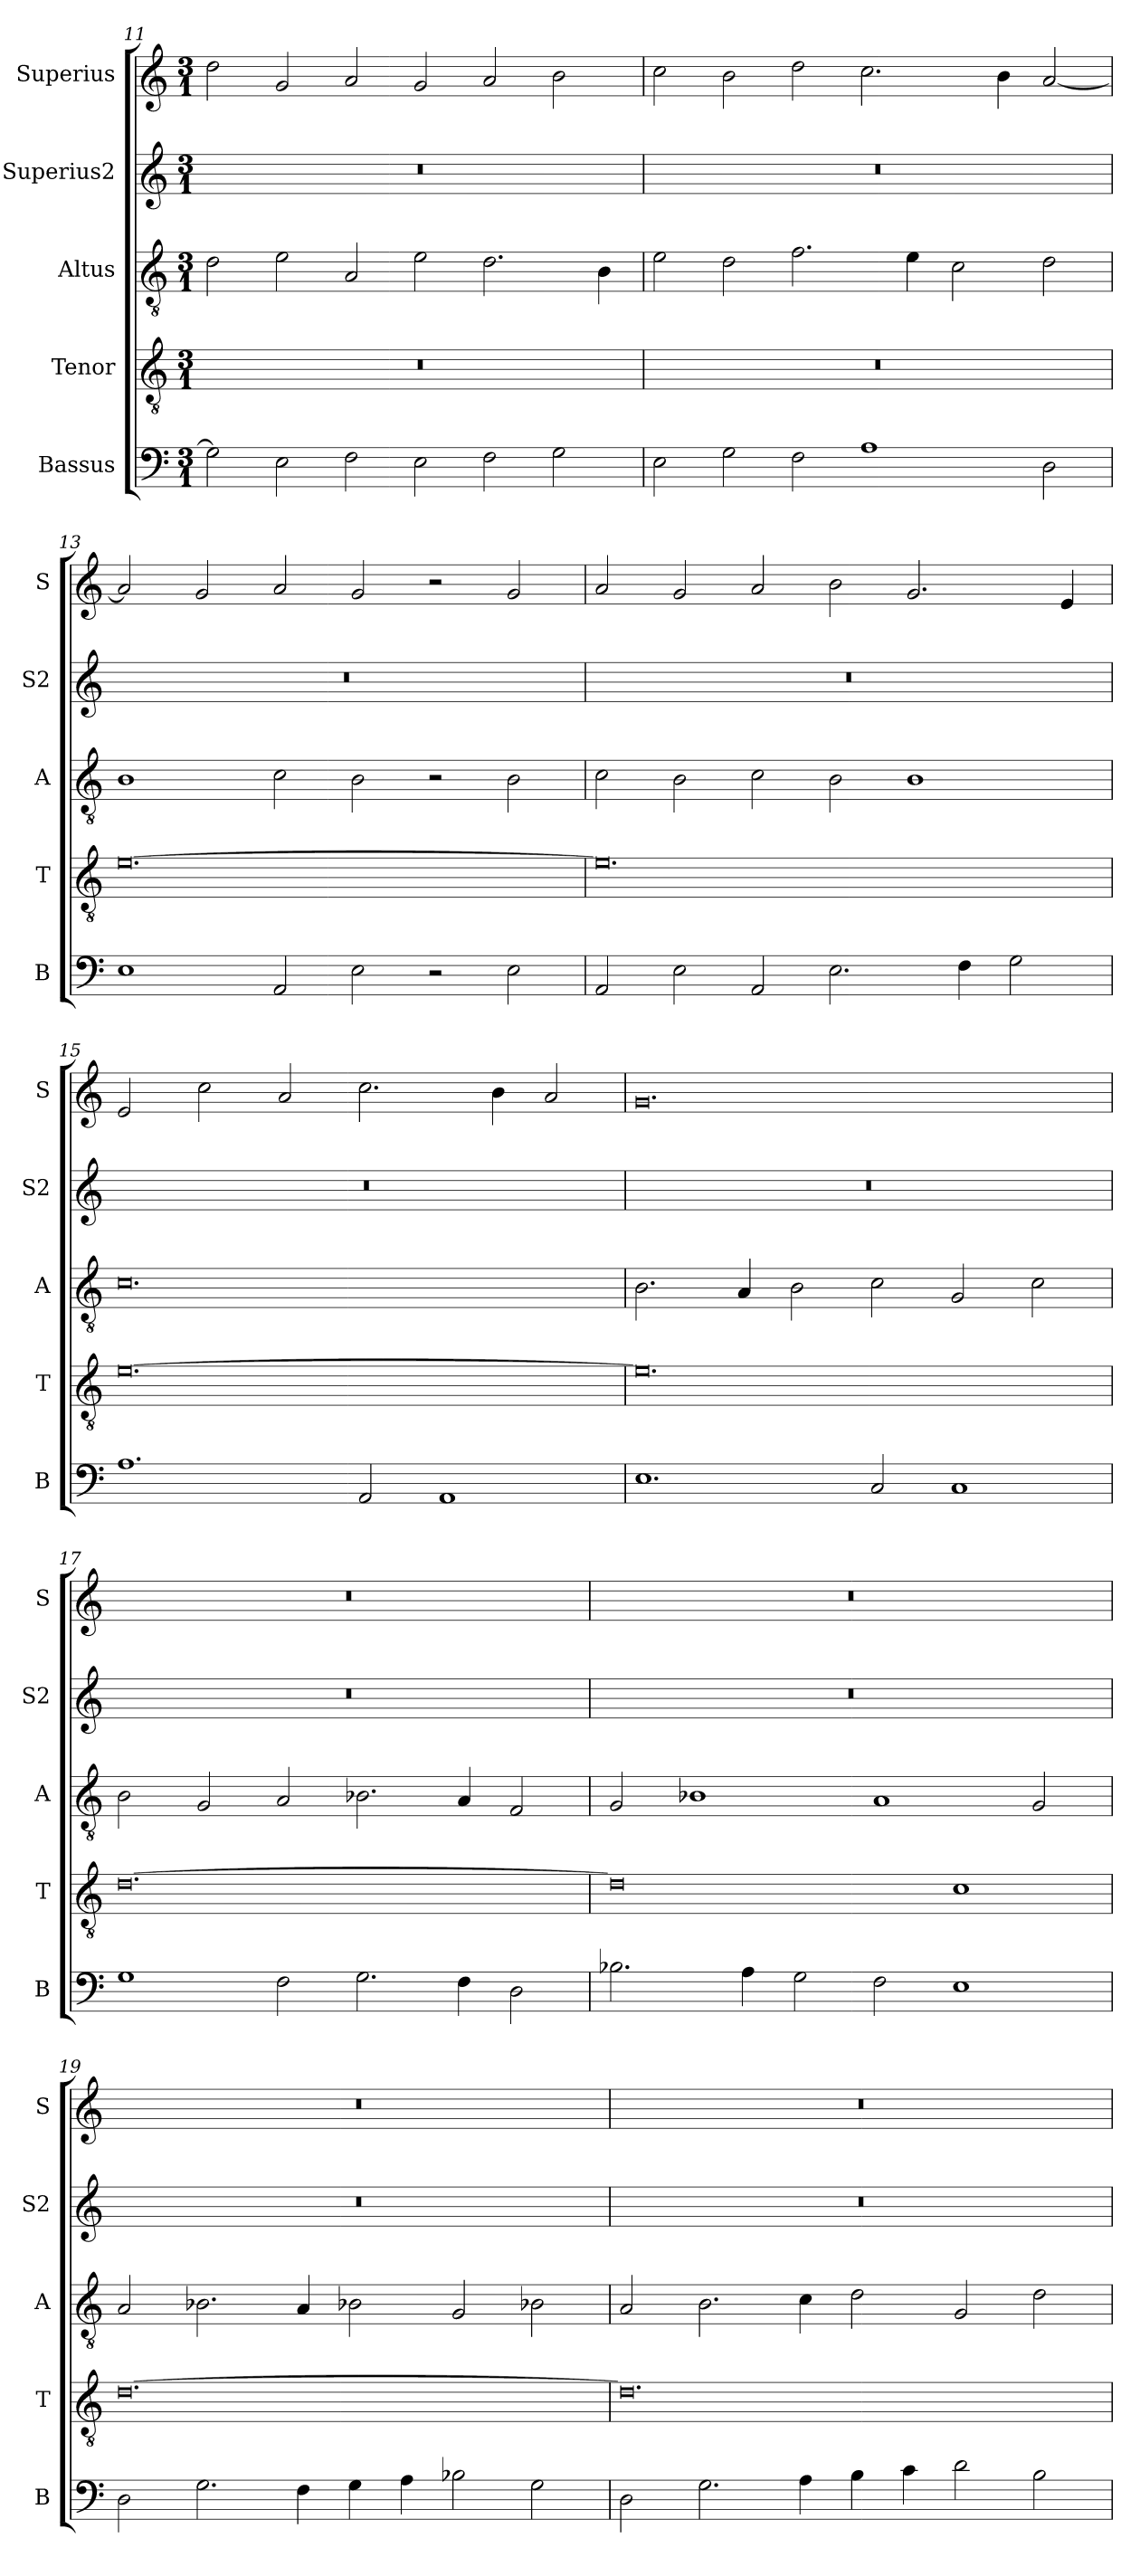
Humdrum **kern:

**kern	**kern	**kern	**kern	**kern
*part5	*part4	*part3	*part2	*part1
*staff5	*staff4	*staff3	*staff2	*staff1
*I"Bassus	*I"Tenor	*I"Altus	*I"Superius2	*I"Superius
*I'B	*I'T	*I'A	*I'S2	*I'S
*clefF4	*clefGv2	*clefGv2	*clefG2	*clefG2
*k[]	*k[]	*k[]	*k[]	*k[]
*M3/1	*M3/1	*M3/1	*M3/1	*M3/1
=11	=11	=11	=11	=11
2G\]	0.r	2d\	0.r	2dd\
2E\	.	2e\	.	2g/
2F\	.	2A/	.	2a/
2E\	.	2e\	.	2g/
2F\	.	2.d\	.	2a/
2G\	.	.	.	2b\
.	.	4B\	.	.
=12	=12	=12	=12	=12
2E\	0.r	2e\	0.r	2cc\
2G\	.	2d\	.	2b\
2F\	.	2.f\	.	2dd\
1A	.	.	.	2.cc\
.	.	4e\	.	.
.	.	2c\	.	.
.	.	.	.	4b\
2D\	.	2d\	.	[2a/
=13	=13	=13	=13	=13
1E	[0.e	1B	0.r	2a/]
.	.	.	.	2g/
2AA/	.	2c\	.	2a/
2E\	.	2B\	.	2g/
2r	.	2r	.	2r
2E\	.	2B\	.	2g/
=14	=14	=14	=14	=14
2AA/	0.e]	2c\	0.r	2a/
2E\	.	2B\	.	2g/
2AA/	.	2c\	.	2a/
2.E\	.	2B\	.	2b\
.	.	1B	.	2.g/
4F\	.	.	.	.
2G\	.	.	.	.
.	.	.	.	4e/
=15	=15	=15	=15	=15
1.A	[0.e	0.c	0.r	2e/
.	.	.	.	2cc\
.	.	.	.	2a/
2AA/	.	.	.	2.cc\
1AA	.	.	.	.
.	.	.	.	4b\
.	.	.	.	2a/
=16	=16	=16	=16	=16
1.E	0.e]	2.B\	0.r	0.g
.	.	4A/	.	.
.	.	2B\	.	.
2C/	.	2c\	.	.
1C	.	2G/	.	.
.	.	2c\	.	.
=17	=17	=17	=17	=17
1G	[0.d	2B\	0.r	0.r
.	.	2G/	.	.
2F\	.	2A/	.	.
2.G\	.	2.B-X\	.	.
4F\	.	4A/	.	.
2D\	.	2F/	.	.
=18	=18	=18	=18	=18
2.B-X\	0d]	2G/	0.r	0.r
.	.	1B-X	.	.
4A\	.	.	.	.
2G\	.	.	.	.
2F\	.	1A	.	.
1E	1c	.	.	.
.	.	2G/	.	.
=19	=19	=19	=19	=19
2D\	[0.d	2A/	0.r	0.r
2.G\	.	2.B-X\	.	.
4F\	.	4A/	.	.
4G\	.	2B-X\	.	.
4A\	.	.	.	.
2B-X\	.	2G/	.	.
2G\	.	2B-X\	.	.
=20	=20	=20	=20	=20
2D\	0.d]	2A/	0.r	0.r
2.G\	.	2.B\	.	.
4A\	.	4c\	.	.
4B\	.	2d\	.	.
4c\	.	.	.	.
2d\	.	2G/	.	.
2B\	.	2d\	.	.
=	=	=	=	=
*-	*-	*-	*-	*-
